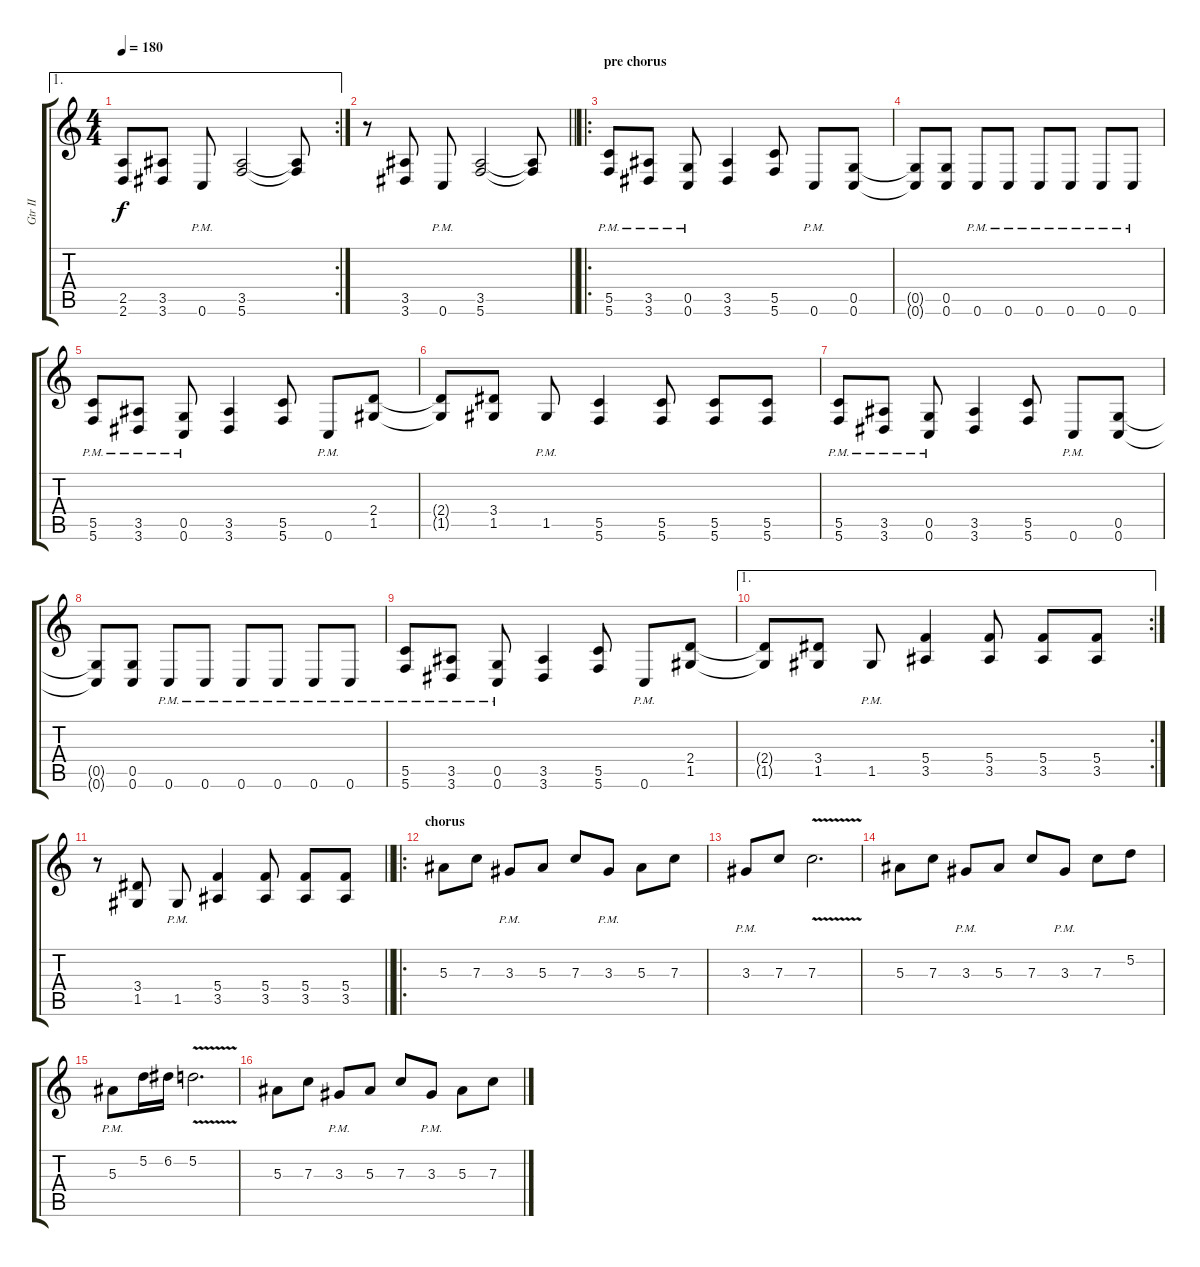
\track ("Gtr II" "Gtr II") {instrument distortionguitar}
\staff {score tabs}
\tuning (D4 A3 F3 C3 G2 C2) {hide}
\ae 1
\rc 2
\ts (4 4)
\tempo 180
\clef g2
\ks c
(2.5{t} 2.6{t}).8{dy f} (3.5 3.6).8 0.6{pm}.8 (3.5 5.6).2 (3.5{t} 5.6{t}).8 |
\barLineRight lightlight
r.8 (3.5 3.6).8 0.6{pm}.8 (3.5 5.6).2 (3.5{t} 5.6{t}).8 |
\ro
\section ("" "pre chorus")
(5.5{pm} 5.6{pm}).8 (3.5{pm} 3.6{pm}).8 (0.5{pm} 0.6{pm}).8 (3.5 3.6).4 (5.5 5.6).8 0.6{pm}.8 (0.5 0.6).8 |
(0.5{t} 0.6{t}).8 (0.5 0.6).8 0.6{pm}.8 0.6{pm}.8 0.6{pm}.8 0.6{pm}.8 0.6{pm}.8 0.6{pm}.8 |
(5.5{pm} 5.6{pm}).8 (3.5{pm} 3.6{pm}).8 (0.5{pm} 0.6{pm}).8 (3.5 3.6).4 (5.5 5.6).8 0.6{pm}.8 (2.4 1.5).8 |
(2.4{t} 1.5{t}).8 (3.4 1.5).8 1.5{pm}.8 (5.5 5.6).4 (5.5 5.6).8 (5.5 5.6).8 (5.5 5.6).8 |
(5.5{pm} 5.6{pm}).8 (3.5{pm} 3.6{pm}).8 (0.5{pm} 0.6{pm}).8 (3.5 3.6).4 (5.5 5.6).8 0.6{pm}.8 (0.5 0.6).8 |
(0.5{t} 0.6{t}).8 (0.5 0.6).8 0.6{pm}.8 0.6{pm}.8 0.6{pm}.8 0.6{pm}.8 0.6{pm}.8 0.6{pm}.8 |
(5.5{pm} 5.6{pm}).8 (3.5{pm} 3.6{pm}).8 (0.5{pm} 0.6{pm}).8 (3.5 3.6).4 (5.5 5.6).8 0.6{pm}.8 (2.4 1.5).8 |
\ae 1
\rc 2
(2.4{t} 1.5{t}).8 (3.4 1.5).8 1.5{pm}.8 (5.4 3.5).4 (5.4 3.5).8 (5.4 3.5).8 (5.4 3.5).8 |
\barLineRight lightlight
r.8 (3.4 1.5).8 1.5{pm}.8 (5.4 3.5).4 (5.4 3.5).8 (5.4 3.5).8 (5.4 3.5).8 |
\ro
\section ("" "chorus")
5.3.8{volume 13} 7.3.8 3.3{pm}.8 5.3.8 7.3.8 3.3{pm}.8 5.3.8 7.3.8 |
3.3{pm}.8 7.3.8 7.3{v}.2{d} |
5.3.8 7.3.8 3.3{pm}.8 5.3.8 7.3.8 3.3{pm}.8 7.3.8 5.2.8 |
5.3{pm}.8 5.2.16 6.2.16 5.2{v}.2{d} |
5.3.8 7.3.8 3.3{pm}.8 5.3.8 7.3.8 3.3{pm}.8 5.3.8 7.3.8
